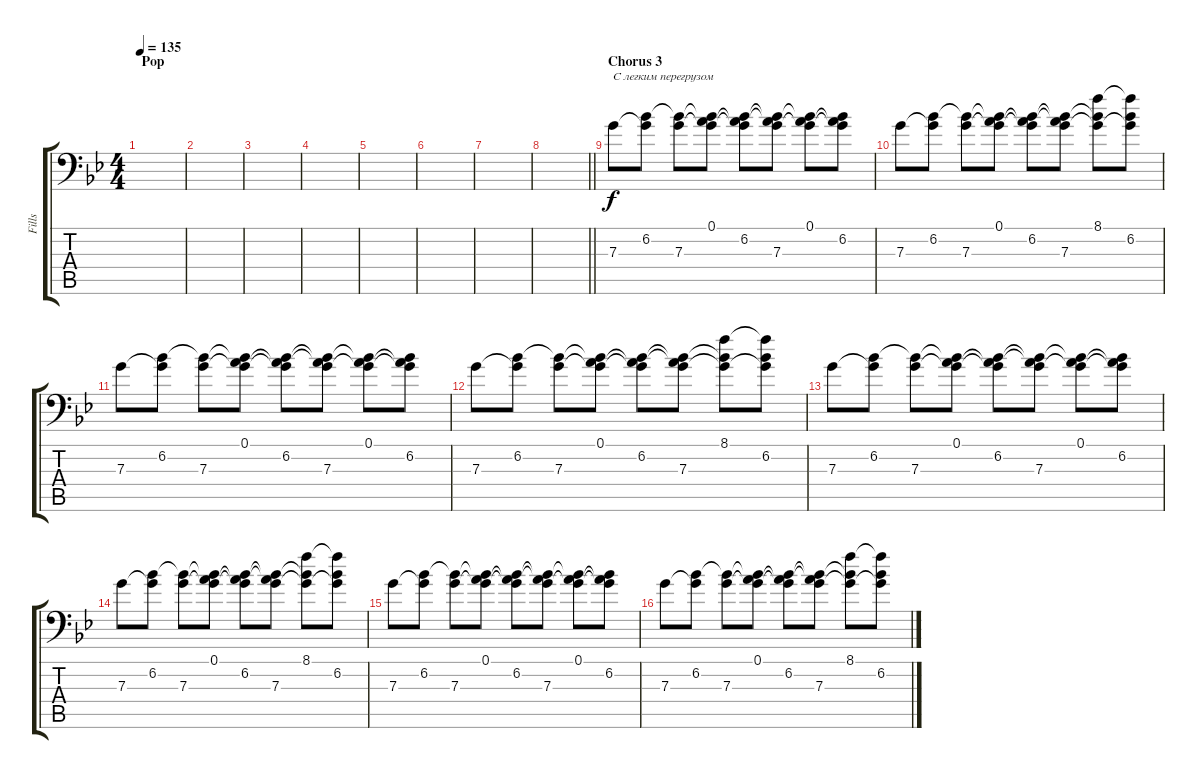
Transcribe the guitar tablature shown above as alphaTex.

\track ("Fills" "Fills") {instrument distortionguitar}
\staff {score tabs}
\tuning (A3 E3 C3 G2 D2 G1) {hide}
\ts (4 4)
\section ("" "Pop")
\tempo 135
\clef f4
\ks gminor
|
|
|
|
|
|
|
\barLineRight lightlight
|
\section ("" "Chorus 3")
7.3.8{txt "С легким перегрузом" volume 14} (6.2 7.3{t}).8 (6.2{t} 7.3).8 (0.1 6.2{t} 7.3{t}).8 (0.1{t} 6.2 7.3{t}).8 (0.1{t} 6.2{t} 7.3).8 (0.1 6.2{t} 7.3{t}).8 (0.1{t} 6.2 7.3{t}).8 |
7.3.8 (6.2 7.3{t}).8 (6.2{t} 7.3).8 (0.1 6.2{t} 7.3{t}).8 (0.1{t} 6.2 7.3{t}).8 (0.1{t} 6.2{t} 7.3).8 (8.1 6.2{t} 7.3{t}).8 (8.1{t} 6.2 7.3{t}).8 |
7.3.8 (6.2 7.3{t}).8 (6.2{t} 7.3).8 (0.1 6.2{t} 7.3{t}).8 (0.1{t} 6.2 7.3{t}).8 (0.1{t} 6.2{t} 7.3).8 (0.1 6.2{t} 7.3{t}).8 (0.1{t} 6.2 7.3{t}).8 |
7.3.8 (6.2 7.3{t}).8 (6.2{t} 7.3).8 (0.1 6.2{t} 7.3{t}).8 (0.1{t} 6.2 7.3{t}).8 (0.1{t} 6.2{t} 7.3).8 (8.1 6.2{t} 7.3{t}).8 (8.1{t} 6.2 7.3{t}).8 |
7.3.8 (6.2 7.3{t}).8 (6.2{t} 7.3).8 (0.1 6.2{t} 7.3{t}).8 (0.1{t} 6.2 7.3{t}).8 (0.1{t} 6.2{t} 7.3).8 (0.1 6.2{t} 7.3{t}).8 (0.1{t} 6.2 7.3{t}).8 |
7.3.8 (6.2 7.3{t}).8 (6.2{t} 7.3).8 (0.1 6.2{t} 7.3{t}).8 (0.1{t} 6.2 7.3{t}).8 (0.1{t} 6.2{t} 7.3).8 (8.1 6.2{t} 7.3{t}).8 (8.1{t} 6.2 7.3{t}).8 |
7.3.8 (6.2 7.3{t}).8 (6.2{t} 7.3).8 (0.1 6.2{t} 7.3{t}).8 (0.1{t} 6.2 7.3{t}).8 (0.1{t} 6.2{t} 7.3).8 (0.1 6.2{t} 7.3{t}).8 (0.1{t} 6.2 7.3{t}).8 |
7.3.8 (6.2 7.3{t}).8 (6.2{t} 7.3).8 (0.1 6.2{t} 7.3{t}).8 (0.1{t} 6.2 7.3{t}).8 (0.1{t} 6.2{t} 7.3).8 (8.1 6.2{t} 7.3{t}).8 (8.1{t} 6.2 7.3{t}).8
